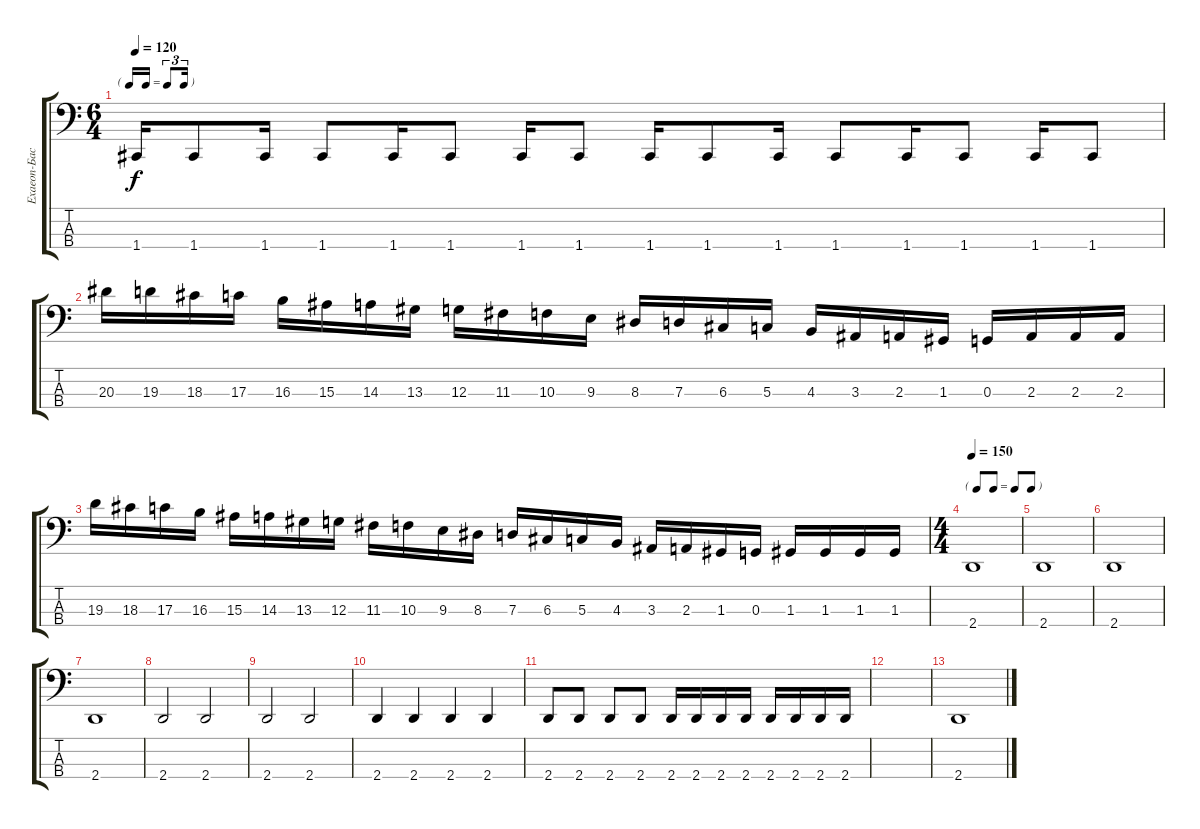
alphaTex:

\track ("Exaeon-Бас" "Exaeon-Бас") {instrument electricbassfinger}
\staff {score tabs}
\tuning (F2 C2 G1 C1) {hide}
\ts (6 4)
\tf triplet16th
\tempo 120
\clef f4
\ks c
1.4.16{dy f} 1.4.8 1.4.16 1.4.8 1.4.16 1.4.8 1.4.16 1.4.8 1.4.16 1.4.8 1.4.16 1.4.8 1.4.16 1.4.8 1.4.16 1.4.8 |
20.3.16 19.3.16 18.3.16 17.3.16 16.3.16 15.3.16 14.3.16 13.3.16 12.3.16 11.3.16 10.3.16 9.3.16 8.3.16 7.3.16 6.3.16 5.3.16 4.3.16 3.3.16 2.3.16 1.3.16 0.3.16 2.3.16 2.3.16 2.3.16 |
19.3.16 18.3.16 17.3.16 16.3.16 15.3.16 14.3.16 13.3.16 12.3.16 11.3.16 10.3.16 9.3.16 8.3.16 7.3.16 6.3.16 5.3.16 4.3.16 3.3.16 2.3.16 1.3.16 0.3.16 1.3.16 1.3.16 1.3.16 1.3.16 |
\ts (4 4)
\tf none
\tempo 150
2.4.1 |
2.4.1 |
2.4.1 |
2.4.1 |
2.4.2 2.4.2 |
2.4.2 2.4.2 |
2.4.4 2.4.4 2.4.4 2.4.4 |
2.4.8 2.4.8 2.4.8 2.4.8 2.4.16 2.4.16 2.4.16 2.4.16 2.4.16 2.4.16 2.4.16 2.4.16 |
|
2.4.1
